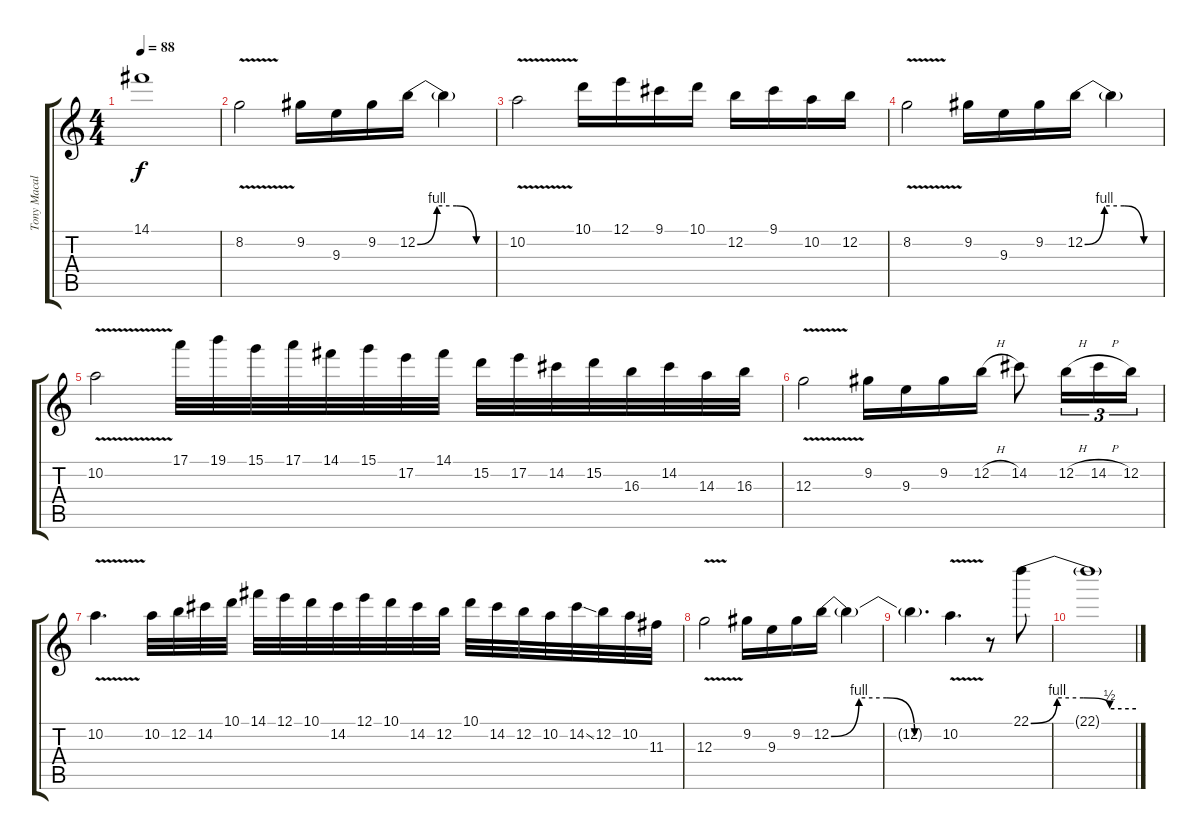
\track ("Tony Macalpine" "Tony Macal") {instrument distortionguitar}
\staff {score tabs}
\tuning (E4 B3 G3 D3 A2 E2) {hide}
\ts (4 4)
\tempo 88
\clef g2
\ks c
14.1{t}.1{dy f} |
8.2{v}.2 9.2.16 9.3.16 9.2.16 12.2{be (custom 0 0 15 4 30 4 45 0 60 0)}.16 12.2{t}.4 |
10.2{v}.2 10.1.16 12.1.16 9.1.16 10.1.16 12.2.16 9.1.16 10.2.16 12.2.16 |
8.2{v}.2 9.2.16 9.3.16 9.2.16 12.2{be (custom 0 0 15 4 30 4 45 0 60 0)}.16 12.2{t}.4 |
10.2{v}.2 17.1.32 19.1.32 15.1.32 17.1.32 14.1.32 15.1.32 17.2.32 14.1.32 15.2.32 17.2.32 14.2.32 15.2.32 16.3.32 14.2.32 14.3.32 16.3.32 |
12.3{v}.2 9.2.16 9.3.16 9.2.16 12.2{h}.16 14.2.8 12.2{h}.16{tu (3 2)} 14.2{h}.16{tu (3 2)} 12.2.16{tu (3 2)} |
10.2{v}.4{d} 10.2.32 12.2.32 14.2.32 10.1.32 14.1.32 12.1.32 10.1.32 14.2.32 12.1.32 10.1.32 14.2.32 12.2.32 10.1.32 14.2.32 12.2.32 10.2.32 14.2{ss}.32 12.2.32 10.2.32 11.3.32 |
12.3{v}.2 9.2.16 9.3.16 9.2.16 12.2{be (custom 0 0 15 4 30 4 45 0 60 0)}.16 12.2{t}.4 |
12.2{t}.4{d} 10.2{v}.4{d} r.8 22.1{be (custom 0 0 15 4 30 4 45 2 60 2)}.8 |
22.1{t}.1
